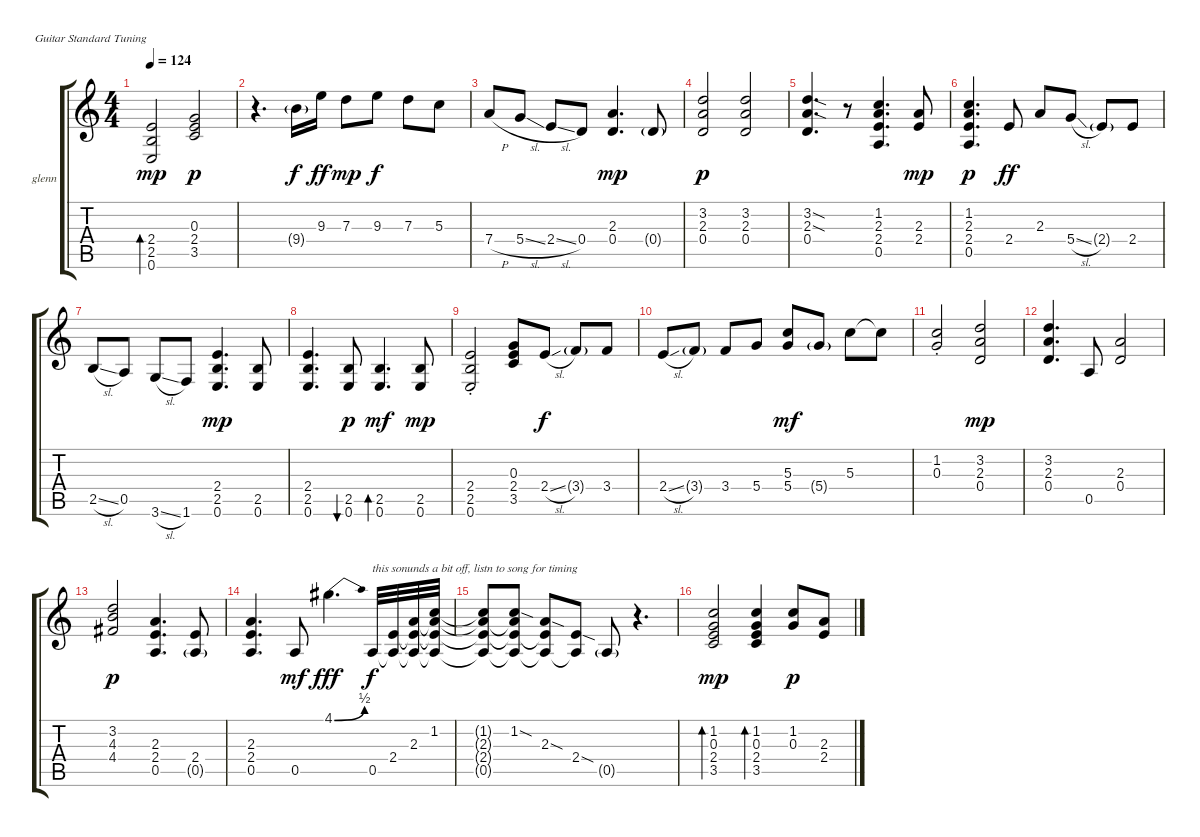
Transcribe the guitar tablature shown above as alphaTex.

\bracketExtendMode groupsimilarinstruments
\firstSystemTrackNameOrientation horizontal
\otherSystemsTrackNameOrientation horizontal
\track ("lead / rythm - glenn" "glenn") {instrument electricguitarclean}
\staff {score tabs}
\tuning (E4 B3 G3 D3 A2 E2)
\ts (4 4)
\tempo 124
\clef g2
\scale
0.333333
\ks c
(2.4 2.5 0.6).2{bd 145 dy mp} (0.3 2.4 3.5).2{dy p} |
\scale
0.333333 r.4{d} 9.4{g}.16{dy f} 9.3.16{dy ff} 7.3.8{dy mp} 9.3.8{dy f} 7.3.8 5.3.8 |
\scale
0.333333 7.4{h}.8 5.4{sl}.8 2.4{sl}.8 0.4.8 (2.3 0.4).4{d dy mp} 0.4{g}.8 |
\scale
0.333333 (0.4 2.3 3.2).2{dy p} (3.2 2.3 0.4).2 |
\scale
0.333333 (3.2{sod} 2.3{sod} 0.4).4{d} r.8 (2.3 2.4 0.5 1.2).4{d} (2.4 2.3).8{dy mp} |
\scale
0.333333 (2.3 2.4 0.5 1.2).4{d dy p} 2.4.8{dy ff} 2.3.8 5.4{sl}.8 2.4{g}.8 2.4.8 |
\scale
0.333333 2.5{sl}.8 0.5.8 3.6{sl}.8 1.6.8 (0.6 2.5 2.4).4{d dy mp} (0.6 2.5).8 |
\scale
0.333333 (2.4 2.5 0.6).4{d} (2.5 0.6).8{bu 40 dy p} (2.5 0.6).4{d bd 39 dy mf} (0.6 2.5).8{dy mp} |
\scale
0.333333 (0.6{st} 2.5{st} 2.4{st}).2 (0.3 2.4 3.5).8 2.4{sl}.8{dy f} 3.4{g}.8 3.4.8 |
\scale
0.333333 2.4{sl}.8 3.4{g}.8 3.4.8 5.4.8 (5.4 5.3).8{dy mf} 5.4{g}.8 5.3.8 5.3{t}.8 |
\scale
0.333333 (1.2{st} 0.3{st}).2 (3.2 2.3 0.4).2{dy mp} |
\scale
0.333333 (3.2 2.3 0.4).4{d} 0.5.8 (0.4 2.3).2 |
\scale
0.333333 (3.2 4.3 4.4).2{dy p} (2.3 2.4 0.5).4{d} (2.4 0.5{g}).8 |
\scale
0.333333 (2.3 2.4 0.5).4{d} 0.5.8{dy mf} 4.1{be (bend 0 0 30.599999999999998 2)}.4{d dy fff} 0.5.32{txt "this sonunds a bit off, listn to song for timing" dy f} (2.4 0.5{t}).32 (2.3 0.5{t} 2.4{t}).32 (1.2 0.5{t} 2.3{t} 2.4{t}).32 |
\scale
0.333333 (0.5{t} 2.4{t} 2.3{t} 1.2{t}).8 (1.2{sod} 2.3{t} 2.4{t} 0.5{t}).8 (2.3{sod} 2.4{t} 0.5{t}).8 (2.4{sod} 0.5{t}).8 0.5{g}.8 r.4{d} |
\scale
0.333333 (1.2 0.3 2.4 3.5).2{bd 42 dy mp} (1.2 0.3 2.4 3.5).4{bd 42} (0.3 1.2).8{dy p} (2.3 2.4).8
